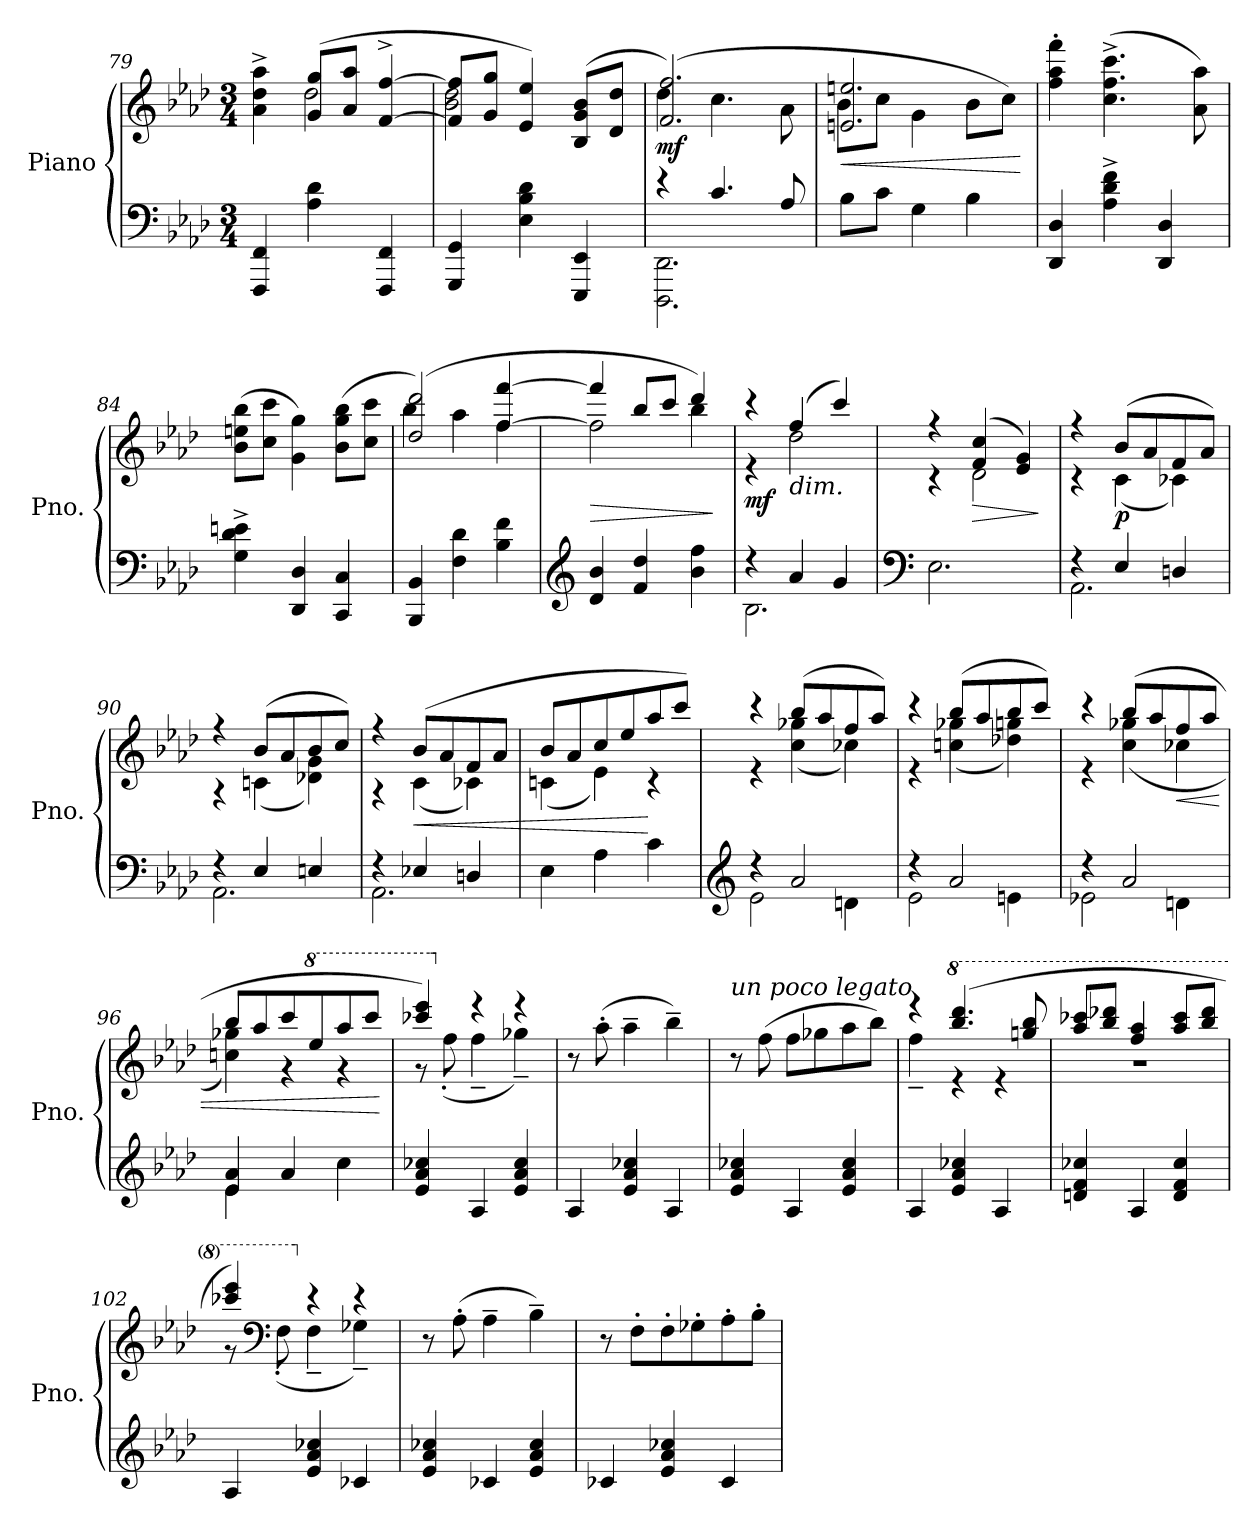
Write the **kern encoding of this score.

**kern	**kern	**dynam
*part1	*part1	*part1
*staff2	*staff1	*staff1/2
*I"Piano	*	*
*I'Pno.	*	*
*clefF4	*clefG2	*
*k[b-e-a-d-]	*k[b-e-a-d-]	*
*M3/4	*M3/4	*
=79	=79	=79
*	*^	*
4FFF/ 4FF/	4a-\^ 4dd-\^ 4aa-\^	4ryy	.
4A-\ 4d-\	(>8g/ 8gg/L	2dd-\	.
.	8a-/ 8aa-/J	.	.
4FFF/ 4FF/	[4f/^ [4ff/^	.	.
!!LO:LB:g=z	!!
=80	=80	=80	=80
4GGG/ 4GG/	8f/] 8ff/]L	2b-\ 2dd-\	.
.	8g/ 8gg/J	.	.
4E-\ 4B-\ 4d-\	4e-/ 4ee-/)	.	.
4EEE-/ 4EE-/	(<8B-/ 8g/ 8b-/L	4ryy	.
.	8d-/ 8dd-/J	.	.
=81	=81	=81	=81
*^	*	*	*
!	!	!	!	!LO:DY:b
4r	2.DDD-\ 2.DD-\	4dd-\	(<2.f/ 2.ff/)	mf
4.c/	.	4.cc\	.	.
8A-/	.	8a-\	.	.
*v	*v	*	*	*
=82	=82	=82	=82
!	!	!	!LO:HP:b
8B-\L	2.en/ 2.een/	8b-\L	<
8c\J	.	8cc\J	.
4G\	.	4g\	.
4B-\	.	8b-\L	.
.	.	8cc\J)	.
*	*v	*v	*
.	.	[
=83	=83	=83
4DD-/ 4D-/	4ff\' 4aa-\' 4fff\'	.
4A-\^ 4d-\^ 4f\^	(>4.cc\^ 4.ff\^ 4.ccc\^	.
4DD-/ 4D-/	.	.
.	8a-\ 8aa-\)	.
=84	=84	=84
4G\^ 4d-\^ 4en\^	(>8b-\ 8een\ 8bb-\L	.
.	8cc\ 8ccc\J	.
4DD-/ 4D-/	4g\ 4gg\)	.
4CC/ 4C/	(>8b-\ 8gg\ 8bb-\L	.
.	8cc\ 8ccc\J	.
!!LO:LB:g=z
=85	=85	=85
*	*^	*
4BBB-/ 4BB-/	(>2dd-/ 2ddd-/)	4bb-\	.
4F\ 4d-\	.	4aa-\	.
4B-\ 4f\	[4ff/ [4fff/	4ff\	.
=86	=86	=86	=86
*clefG2	*	*	*
!	!	!	!LO:HP:b
4d-/ 4b-/	4fff/]	2ff\]	>
4f/ 4dd-/	8bb-/L	.	.
.	8ccc/J	.	.
4b-\ 4ff\	4ddd-/)	4bb-\	.
*	*v	*v	*
.	.	]
=87	=87	=87
*^	*^	*
!	!	!	!	!LO:DY:b
4r	2.B-\	4r	4r	mf
!	!	!LO:TX:b:i:t=dim.	!	!
4a-/	.	(>4ff/	2dd-\	.
4g/	.	4ccc/)	.	.
*v	*v	*	*	*
=88	=88	=88	=88
*clefF4	*	*	*
2.E-\	4r	4r	.
!	!	!	!LO:HP:b
.	(>4f/ 4cc/	2d-\	>
.	4e-/ 4g/)	.	.
*	*v	*v	*
.	.	]
=89	=89	=89
*^	*^	*
4r	2.AA-\	4r	4r	.
!	!	!	!	!LO:DY:b
4E-/	.	(>8b-/L	(<4c\	p
.	.	8a-/	.	.
4Dn/	.	8f/	4c-X\)	.
.	.	8a-/J)	.	.
=90	=90	=90	=90	=90
4r	2.AA-\	4r	4r	.
4E-/	.	(>8b-/L	(<4cn\	.
.	.	8a-/	.	.
4En/	.	8b-/	4d-X\ 4g\)	.
.	.	8cc/J)	.	.
!!LO:LB:g=z	!!
=91	=91	=91	=91	=91
4r	2.AA-\	4r	4r	.
!	!	!	!	!LO:HP:b
4E-X/	.	(>8b-/L	(<4c\	<
.	.	8a-/	.	.
4Dn/	.	8f/	4c-X\)	.
.	.	8a-/J	.	.
*v	*v	*	*	*
=92	=92	=92	=92
4E-\	8b-/L	(<4cn\	.
.	8a-/	.	.
4A-\	8cc/	4e-\)	.
.	8ee-/	.	.
4c\	8aa-/	4r	[
.	8ccc/J)	.	.
=93	=93	=93	=93
*clefG2	*	*	*
*^	*	*	*
4r	2e-\	4r	4r	.
2a-/	.	(>8bb-/L	(<4cc\ 4gg-X\	.
.	.	8aa-/	.	.
.	4dn\	8ff/	4cc-X\)	.
.	.	8aa-/J)	.	.
=94	=94	=94	=94	=94
4r	2e-\	4r	4r	.
2a-/	.	(>8bb-/L	(<4ccn\ 4gg-X\	.
.	.	8aa-/	.	.
.	4en\	8bb-/	4dd-X\ 4ggn\)	.
.	.	8ccc/J)	.	.
=95	=95	=95	=95	=95
4r	2e-X\	4r	4r	.
2a-/	.	(>8bb-/L	(<4cc\ 4gg-X\	.
.	.	8aa-/	.	.
!	!	!	!	!LO:HP:b
.	4dn\	8ff/	4cc-X\	<
.	.	8aa-/J	.	.
=96	=96	=96	=96	=96
4e-/ 4a-/	4e-\	8bb-/L	4ccn\ 4gg-X\)	.
.	.	8aa-/	.	.
4a-/	2ryy	8ccc/	4r	.
*	*	*8va	*	*
.	.	8eee-/	.	.
4cc\	.	8aaa-/	4r	.
.	.	8cccc/J	.	.
*v	*v	*	*	*
*	*v	*v	*
.	.	[
!!LO:PB:g=z
=97	=97	=97
*	*^	*
!	!	!	!LO:DY:b
!	!	!	!LO:DY:n=1:b
4e-/ 4a-/ 4cc-X/	4cccc-X/ 4eeee-/)	8r	pp other-dynamics
*	*X8va	*	*
.	.	(<8ff'>\	.
4A-/	4r	4ff~>\	.
4e-/ 4a-/ 4cc-/	4r	4gg-X~>\)	.
*	*v	*v	*
=98	=98	=98
4A-/	8r	.
.	(>8aa-'\	.
4e-/ 4a-/ 4cc-X/	4aa-~\	.
4A-/	4bb-~\)	.
=99	=99	=99
!	!LO:TX:i:t=un poco legato	!
4e-/ 4a-/ 4cc-X/	8r	.
.	(>8ff\	.
4A-/	8ff\L	.
.	8gg-X\	.
4e-/ 4a-/ 4cc-/	8aa-\	.
.	8bb-\J)	.
=100	=100	=100
*	*^	*
4A-/	4r	4ff~\	.
*	*8va	*	*
4e-/ 4a-/ 4cc-X/	(>4.bbb-/ 4.dddd-/	4r	.
4A-/	.	4r	.
.	8gggn/ 8bbb-/	.	.
=101	=101	=101	=101
4dn/ 4f/ 4cc-X/	8aaa-/ 8cccc-X/L	2.r	.
.	8bbb-/ 8dddd-X/J	.	.
4A-/	4fff/ 4aaa-/	.	.
4d/ 4f/ 4cc-/	8aaa-/ 8cccc-/L	.	.
.	8bbb-/ 8dddd-/J	.	.
=102	=102	=102	=102
4A-/	4cccc-X/ 4eeee-/)	8r	.
*	*clefF4	*	*
.	.	(<8f'>\	.
*	*X8va	*	*
4e-/ 4a-/ 4cc-X/	4r	4F~>\	.
4c-X/	4r	4G-X~>\)	.
*	*v	*v	*
!!LO:LB:g=z
=103	=103	=103
4e-/ 4a-/ 4cc-X/	8r	.
.	(>8A-'\	.
4c-X/	4A-~\	.
4e-/ 4a-/ 4cc-/	4B-~\)	.
=104	=104	=104
4c-X/	8r	.
.	8F'\L	.
4e-/ 4a-/ 4cc-X/	8F'\	.
.	8G-X'\	.
4c-/	8A-'\	.
.	8B-'\J	.
=	=	=
*-	*-	*-
